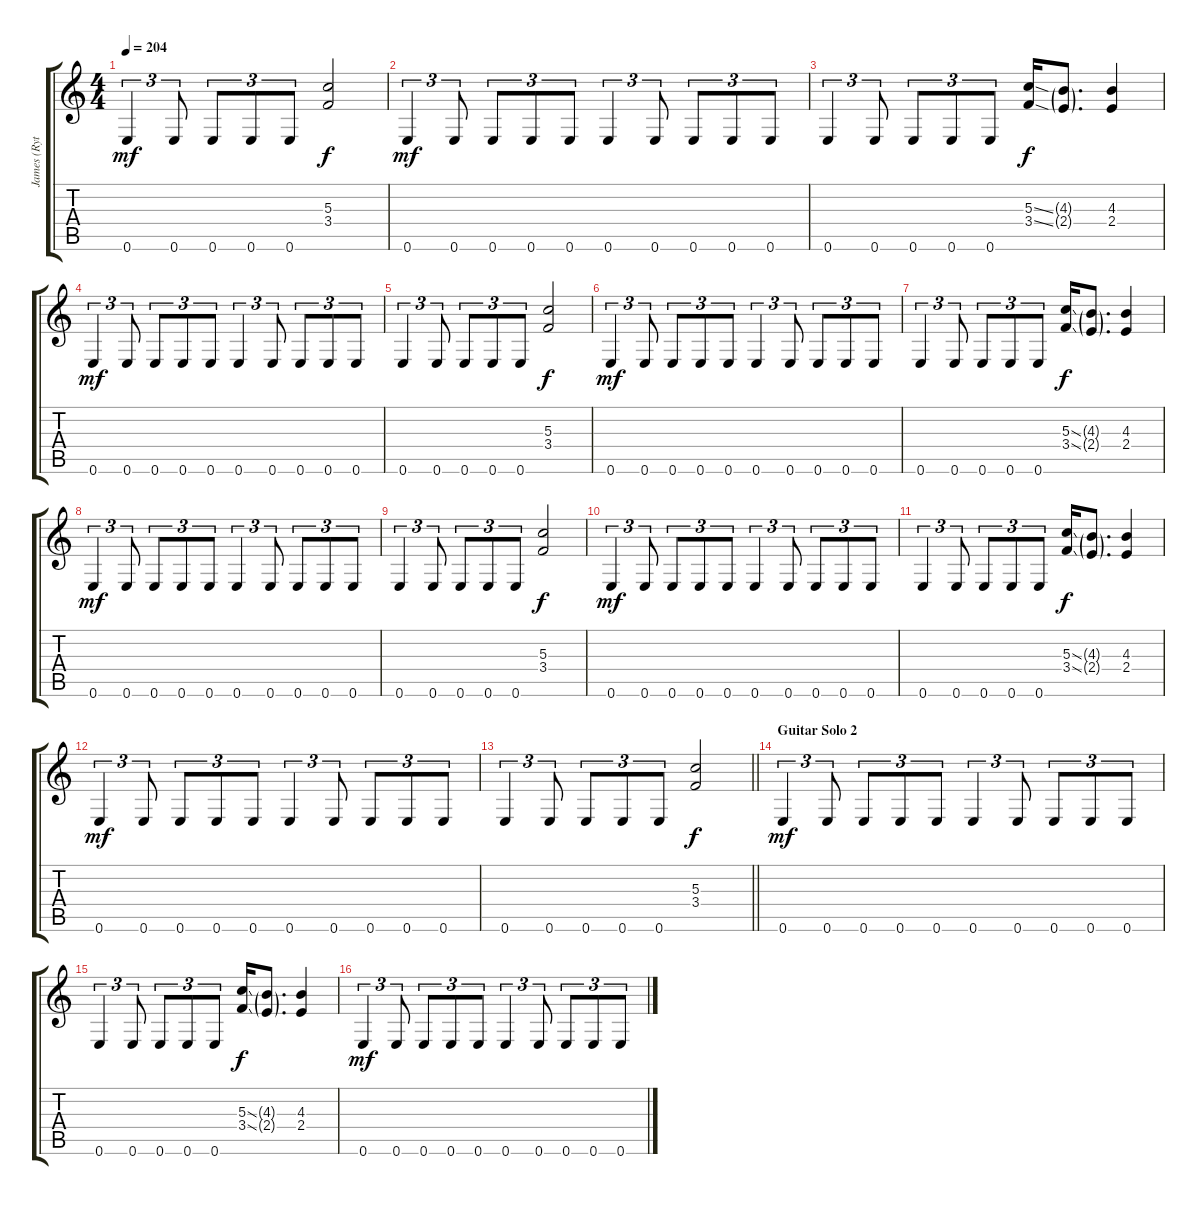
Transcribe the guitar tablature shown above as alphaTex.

\track ("James (Rythm Guitar)" "James (Ryt") {instrument overdrivenguitar}
\staff {score tabs}
\tuning (E4 B3 G3 D3 A2 E2) {hide}
\ts (4 4)
\tempo 204
\clef g2
\ks c
0.6.4{tu (3 2) dy mf} 0.6.8{tu (3 2)} 0.6.8{tu (3 2)} 0.6.8{tu (3 2)} 0.6.8{tu (3 2)} (5.3 3.4).2{dy f} |
0.6.4{tu (3 2) dy mf} 0.6.8{tu (3 2)} 0.6.8{tu (3 2)} 0.6.8{tu (3 2)} 0.6.8{tu (3 2)} 0.6.4{tu (3 2)} 0.6.8{tu (3 2)} 0.6.8{tu (3 2)} 0.6.8{tu (3 2)} 0.6.8{tu (3 2)} |
0.6.4{tu (3 2)} 0.6.8{tu (3 2)} 0.6.8{tu (3 2)} 0.6.8{tu (3 2)} 0.6.8{tu (3 2)} (5.3{ss} 3.4{ss}).16{dy f} (4.3{g} 2.4{g}).8{d} (4.3 2.4).4 |
0.6.4{tu (3 2) dy mf} 0.6.8{tu (3 2)} 0.6.8{tu (3 2)} 0.6.8{tu (3 2)} 0.6.8{tu (3 2)} 0.6.4{tu (3 2)} 0.6.8{tu (3 2)} 0.6.8{tu (3 2)} 0.6.8{tu (3 2)} 0.6.8{tu (3 2)} |
0.6.4{tu (3 2)} 0.6.8{tu (3 2)} 0.6.8{tu (3 2)} 0.6.8{tu (3 2)} 0.6.8{tu (3 2)} (5.3 3.4).2{dy f} |
0.6.4{tu (3 2) dy mf} 0.6.8{tu (3 2)} 0.6.8{tu (3 2)} 0.6.8{tu (3 2)} 0.6.8{tu (3 2)} 0.6.4{tu (3 2)} 0.6.8{tu (3 2)} 0.6.8{tu (3 2)} 0.6.8{tu (3 2)} 0.6.8{tu (3 2)} |
0.6.4{tu (3 2)} 0.6.8{tu (3 2)} 0.6.8{tu (3 2)} 0.6.8{tu (3 2)} 0.6.8{tu (3 2)} (5.3{ss} 3.4{ss}).16{dy f} (4.3{g} 2.4{g}).8{d} (4.3 2.4).4 |
0.6.4{tu (3 2) dy mf} 0.6.8{tu (3 2)} 0.6.8{tu (3 2)} 0.6.8{tu (3 2)} 0.6.8{tu (3 2)} 0.6.4{tu (3 2)} 0.6.8{tu (3 2)} 0.6.8{tu (3 2)} 0.6.8{tu (3 2)} 0.6.8{tu (3 2)} |
0.6.4{tu (3 2)} 0.6.8{tu (3 2)} 0.6.8{tu (3 2)} 0.6.8{tu (3 2)} 0.6.8{tu (3 2)} (5.3 3.4).2{dy f} |
0.6.4{tu (3 2) dy mf} 0.6.8{tu (3 2)} 0.6.8{tu (3 2)} 0.6.8{tu (3 2)} 0.6.8{tu (3 2)} 0.6.4{tu (3 2)} 0.6.8{tu (3 2)} 0.6.8{tu (3 2)} 0.6.8{tu (3 2)} 0.6.8{tu (3 2)} |
0.6.4{tu (3 2)} 0.6.8{tu (3 2)} 0.6.8{tu (3 2)} 0.6.8{tu (3 2)} 0.6.8{tu (3 2)} (5.3{ss} 3.4{ss}).16{dy f} (4.3{g} 2.4{g}).8{d} (4.3 2.4).4 |
0.6.4{tu (3 2) dy mf} 0.6.8{tu (3 2)} 0.6.8{tu (3 2)} 0.6.8{tu (3 2)} 0.6.8{tu (3 2)} 0.6.4{tu (3 2)} 0.6.8{tu (3 2)} 0.6.8{tu (3 2)} 0.6.8{tu (3 2)} 0.6.8{tu (3 2)} |
\barLineRight lightlight
0.6.4{tu (3 2)} 0.6.8{tu (3 2)} 0.6.8{tu (3 2)} 0.6.8{tu (3 2)} 0.6.8{tu (3 2)} (5.3 3.4).2{dy f} |
\section ("" "Guitar Solo 2")
0.6.4{tu (3 2) dy mf} 0.6.8{tu (3 2)} 0.6.8{tu (3 2)} 0.6.8{tu (3 2)} 0.6.8{tu (3 2)} 0.6.4{tu (3 2)} 0.6.8{tu (3 2)} 0.6.8{tu (3 2)} 0.6.8{tu (3 2)} 0.6.8{tu (3 2)} |
0.6.4{tu (3 2)} 0.6.8{tu (3 2)} 0.6.8{tu (3 2)} 0.6.8{tu (3 2)} 0.6.8{tu (3 2)} (5.3{ss} 3.4{ss}).16{dy f} (4.3{g} 2.4{g}).8{d} (4.3 2.4).4 |
0.6.4{tu (3 2) dy mf} 0.6.8{tu (3 2)} 0.6.8{tu (3 2)} 0.6.8{tu (3 2)} 0.6.8{tu (3 2)} 0.6.4{tu (3 2)} 0.6.8{tu (3 2)} 0.6.8{tu (3 2)} 0.6.8{tu (3 2)} 0.6.8{tu (3 2)}
